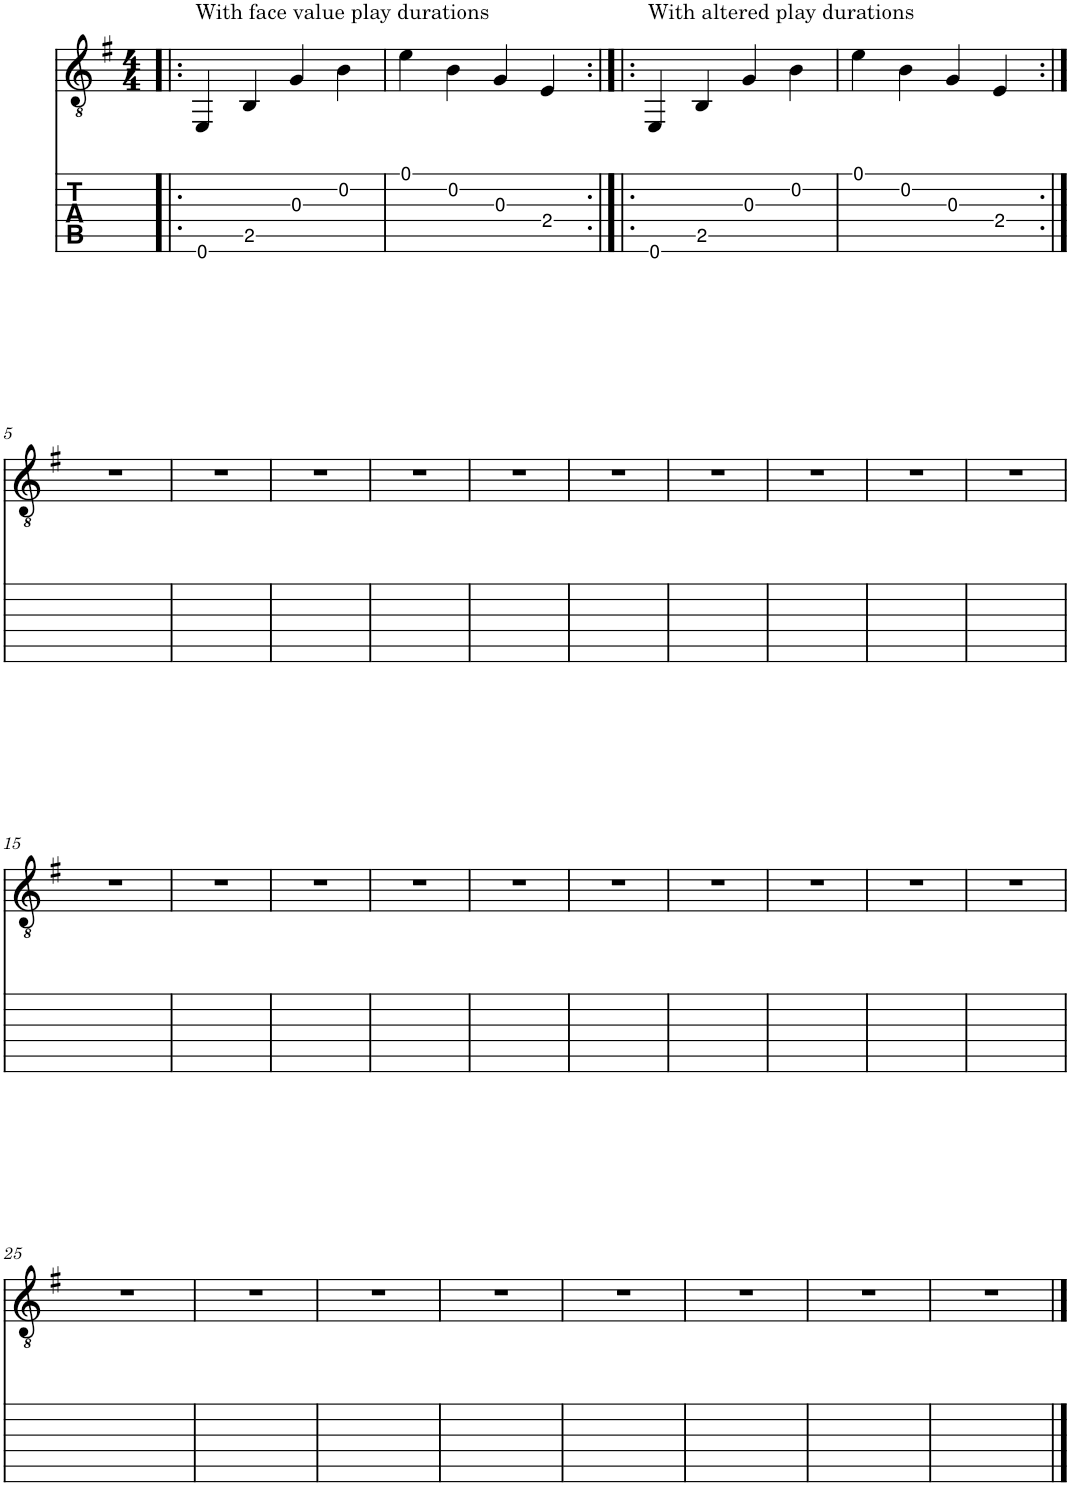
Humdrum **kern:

**kern	**kern
*part1	*part1
*staff2	*staff1
*I"Guitar	*
*I'Guit.	*
*stria6	*
*	*clefGv2
*k[f#]	*k[f#]
*M4/4	*M4/4
=1!|:	=1!|:
!	!LO:TX:a:t=With face value play durations
4EE	4EE/
4BB	4BB/
4G	4G/
4B	4B\
=2	=2
4e	4e\
4B	4B\
4G	4G/
4E	4E/
=3:|!|:	=3:|!|:
!	!LO:TX:a:t=With altered play durations
4EE	4EE/
4BB	4BB/
4G	4G/
4B	4B\
=4	=4
4e	4e\
4B	4B\
4G	4G/
4E	4E/
!!LO:LB:g=z
=5:|!	=5:|!
1r	1r
=6	=6
1r	1r
=7	=7
1r	1r
=8	=8
1r	1r
=9	=9
1r	1r
=10	=10
1r	1r
=11	=11
1r	1r
=12	=12
1r	1r
=13	=13
1r	1r
=14	=14
1r	1r
!!LO:LB:g=z
=15	=15
1r	1r
=16	=16
1r	1r
=17	=17
1r	1r
=18	=18
1r	1r
=19	=19
1r	1r
=20	=20
1r	1r
=21	=21
1r	1r
=22	=22
1r	1r
=23	=23
1r	1r
=24	=24
1r	1r
!!LO:LB:g=z
=25	=25
1r	1r
=26	=26
1r	1r
=27	=27
1r	1r
=28	=28
1r	1r
=29	=29
1r	1r
=30	=30
1r	1r
=31	=31
1r	1r
=32	=32
1r	1r
==	==
*-	*-
